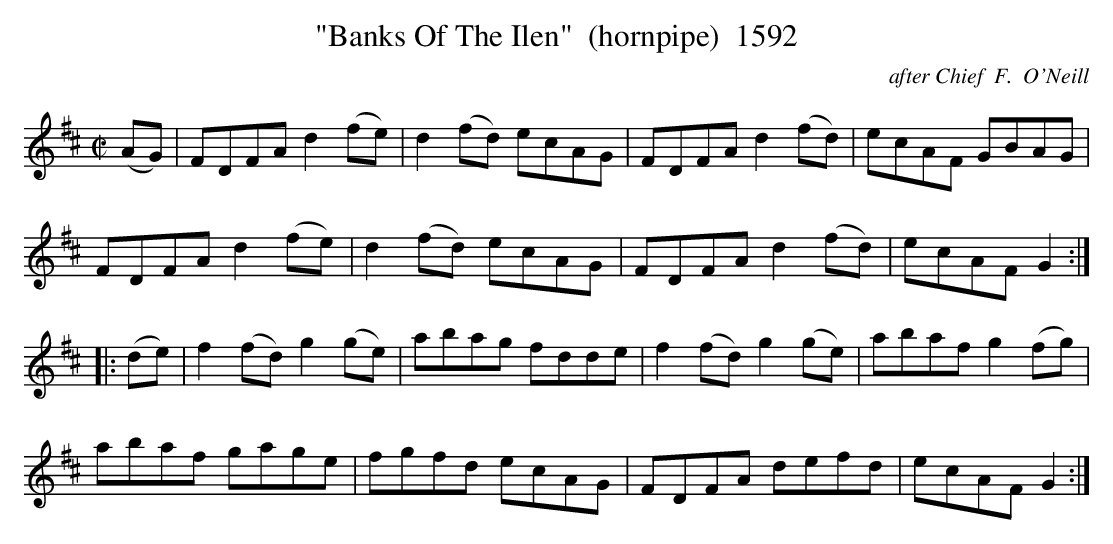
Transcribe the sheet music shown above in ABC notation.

X:1
T:"Banks Of The Ilen"  (hornpipe)  1592
C:after Chief  F.  O'Neill
BRENNAN July 2003 (HTTP://WWW.SOSYOURMOM.COM)
M:C|
L:1/8
K:D
(AG)|FDFA d2(fe)|d2(fd) ecAG|FDFA d2(fd)|ecAF GBAG|
FDFA d2(fe)|d2(fd) ecAG|FDFA d2(fd)|ecAF G2:|
|:(de)|f2(fd) g2(ge)|abag fdde|f2(fd) g2(ge)|abaf g2(fg)|
abaf gage|fgfd ecAG|FDFA defd|ecAF G2:|
